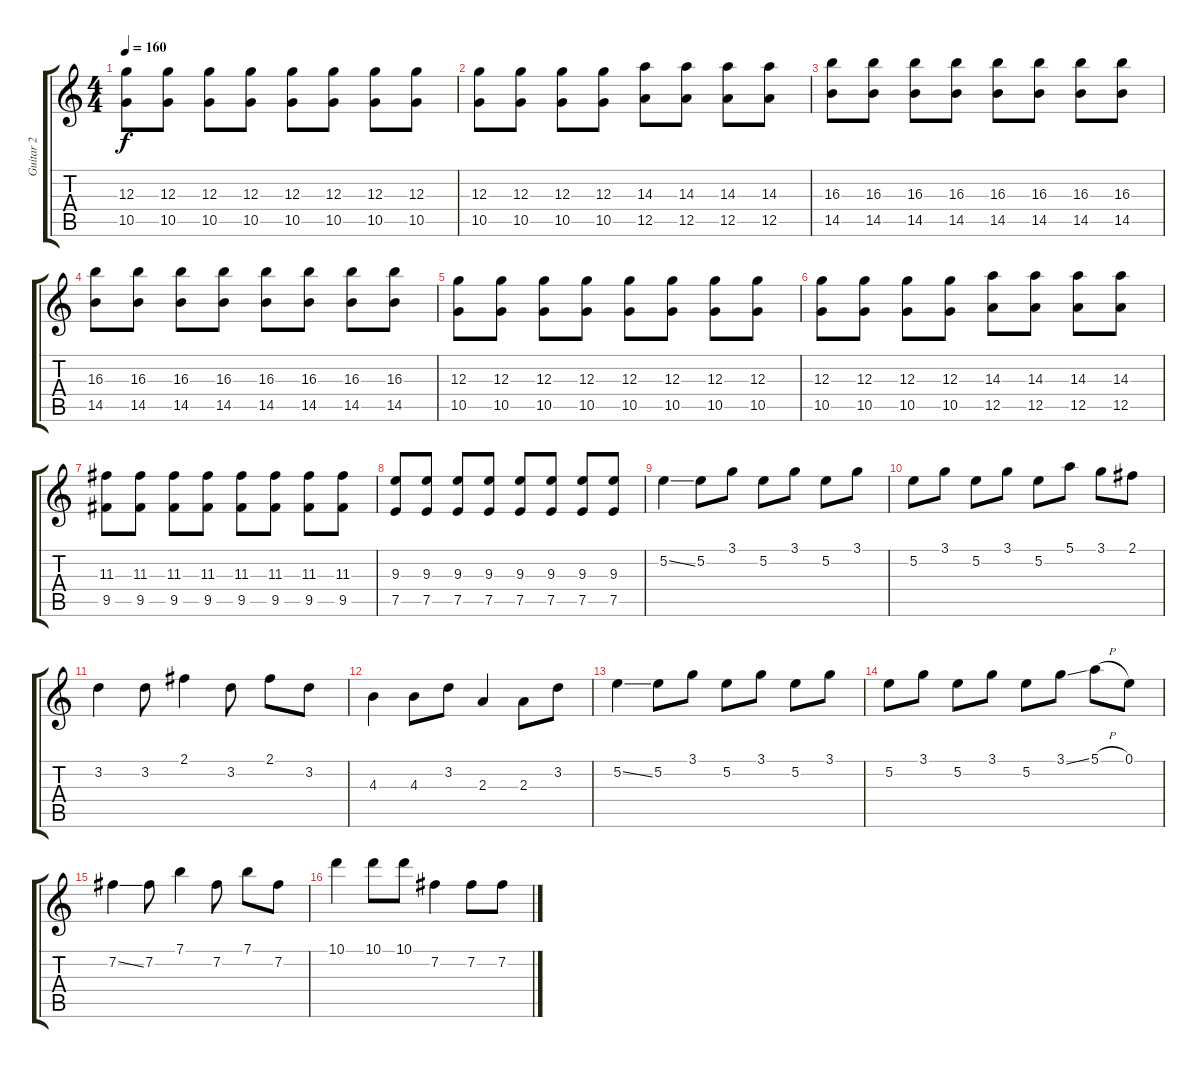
\track ("Guitar 2" "Guitar 2") {instrument distortionguitar}
\staff {score tabs}
\tuning (E4 B3 G3 D3 A2 E2) {hide}
\ts (4 4)
\tempo 160
\clef g2
\ks c
(12.3 10.5).8{dy f} (12.3 10.5).8 (12.3 10.5).8 (12.3 10.5).8 (12.3 10.5).8 (12.3 10.5).8 (12.3 10.5).8 (12.3 10.5).8 |
(12.3 10.5).8 (12.3 10.5).8 (12.3 10.5).8 (12.3 10.5).8 (14.3 12.5).8 (14.3 12.5).8 (14.3 12.5).8 (14.3 12.5).8 |
(16.3 14.5).8 (16.3 14.5).8 (16.3 14.5).8 (16.3 14.5).8 (16.3 14.5).8 (16.3 14.5).8 (16.3 14.5).8 (16.3 14.5).8 |
(16.3 14.5).8 (16.3 14.5).8 (16.3 14.5).8 (16.3 14.5).8 (16.3 14.5).8 (16.3 14.5).8 (16.3 14.5).8 (16.3 14.5).8 |
(12.3 10.5).8 (12.3 10.5).8 (12.3 10.5).8 (12.3 10.5).8 (12.3 10.5).8 (12.3 10.5).8 (12.3 10.5).8 (12.3 10.5).8 |
(12.3 10.5).8 (12.3 10.5).8 (12.3 10.5).8 (12.3 10.5).8 (14.3 12.5).8 (14.3 12.5).8 (14.3 12.5).8 (14.3 12.5).8 |
(11.3 9.5).8 (11.3 9.5).8 (11.3 9.5).8 (11.3 9.5).8 (11.3 9.5).8 (11.3 9.5).8 (11.3 9.5).8 (11.3 9.5).8 |
(9.3 7.5).8 (9.3 7.5).8 (9.3 7.5).8 (9.3 7.5).8 (9.3 7.5).8 (9.3 7.5).8 (9.3 7.5).8 (9.3 7.5).8 |
5.2{ss}.4 5.2.8 3.1.8 5.2.8 3.1.8 5.2.8 3.1.8 |
5.2.8 3.1.8 5.2.8 3.1.8 5.2.8 5.1.8 3.1.8 2.1.8 |
3.2.4 3.2.8 2.1.4 3.2.8 2.1.8 3.2.8 |
4.3.4 4.3.8 3.2.8 2.3.4 2.3.8 3.2.8 |
5.2{ss}.4 5.2.8 3.1.8 5.2.8 3.1.8 5.2.8 3.1.8 |
5.2.8 3.1.8 5.2.8 3.1.8 5.2.8 3.1{ss}.8 5.1{h}.8 0.1.8 |
7.2{ss}.4 7.2.8 7.1.4 7.2.8 7.1.8 7.2.8 |
10.1.4 10.1.8 10.1.8 7.2.4 7.2.8 7.2.8
